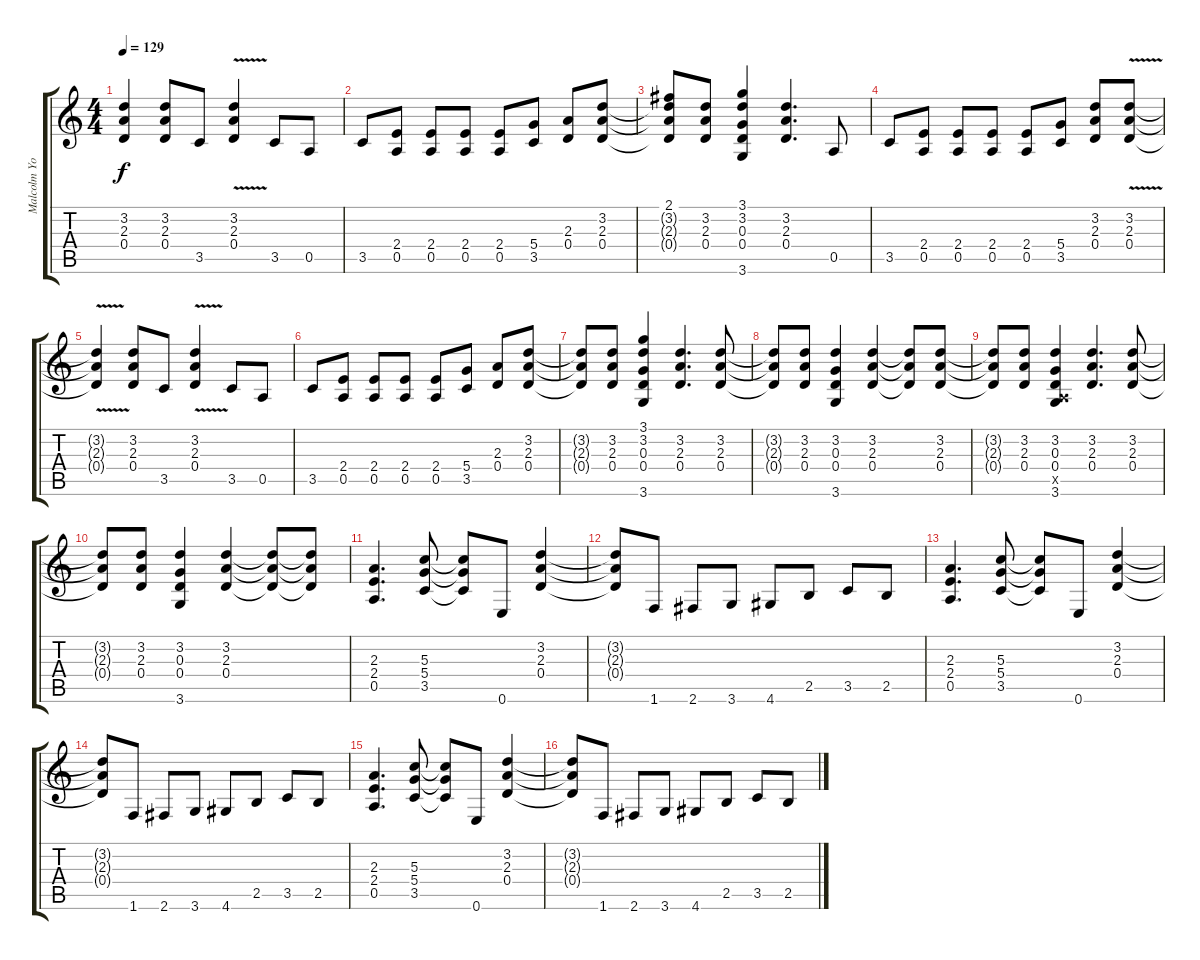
\track ("Malcolm Young" "Malcolm Yo") {instrument overdrivenguitar}
\staff {score tabs}
\tuning (E4 B3 G3 D3 A2 E2) {hide}
\ts (4 4)
\tempo 129
\clef g2
\ks c
(3.2{t} 2.3{t} 0.4{t}).4{dy f} (3.2 2.3 0.4).8 3.5.8 (3.2 2.3{v} 0.4).4 3.5.8 0.5.8 |
3.5.8 (2.4 0.5).8 (2.4 0.5).8 (2.4 0.5).8 (2.4 0.5).8 (5.4 3.5).8 (2.3 0.4).8 (3.2 2.3 0.4).8 |
(2.1 3.2{t} 2.3{t} 0.4{t}).8 (3.2 2.3 0.4).8 (3.1 3.2 0.3 0.4 3.6).4 (3.2 2.3 0.4).4{d} 0.5.8 |
3.5.8 (2.4 0.5).8 (2.4 0.5).8 (2.4 0.5).8 (2.4 0.5).8 (5.4 3.5).8 (3.2 2.3 0.4).8 (3.2 2.3{v} 0.4).8 |
(3.2{t} 2.3{t} 0.4{t}).4 (3.2 2.3 0.4).8 3.5.8 (3.2 2.3{v} 0.4).4 3.5.8 0.5.8 |
3.5.8 (2.4 0.5).8 (2.4 0.5).8 (2.4 0.5).8 (2.4 0.5).8 (5.4 3.5).8 (2.3 0.4).8 (3.2 2.3 0.4).8 |
(3.2{t} 2.3{t} 0.4{t}).8 (3.2 2.3 0.4).8 (3.1 3.2 0.3 0.4 3.6).4 (3.2 2.3 0.4).4{d} (3.2 2.3 0.4).8 |
(3.2{t} 2.3{t} 0.4{t}).8 (3.2 2.3 0.4).8 (3.2 0.3 0.4 3.6).4 (3.2 2.3 0.4).4 (3.2{t} 2.3{t} 0.4{t}).8 (3.2 2.3 0.4).8 |
(3.2{t} 2.3{t} 0.4{t}).8 (3.2 2.3 0.4).8 (3.2 0.3 0.4 0.5{x} 3.6).4 (3.2 2.3 0.4).4{d} (3.2 2.3 0.4).8 |
(3.2{t} 2.3{t} 0.4{t}).8 (3.2 2.3 0.4).8 (3.2 0.3 0.4 3.6).4 (3.2 2.3 0.4).4{volume 12} (3.2{t} 2.3{t} 0.4{t}).8 (3.2{t} 2.3{t} 0.4{t}).8 |
(2.3 2.4 0.5).4{d} (5.3 5.4 3.5).8 (5.3{t} 5.4{t} 3.5{t}).8 0.6.8 (3.2 2.3 0.4).4 |
(3.2{t} 2.3{t} 0.4{t}).8 1.6.8 2.6.8 3.6.8 4.6.8 2.5.8 3.5.8 2.5.8 |
(2.3 2.4 0.5).4{d} (5.3 5.4 3.5).8 (5.3{t} 5.4{t} 3.5{t}).8 0.6.8 (3.2 2.3 0.4).4 |
(3.2{t} 2.3{t} 0.4{t}).8 1.6.8 2.6.8 3.6.8 4.6.8 2.5.8 3.5.8 2.5.8 |
(2.3 2.4 0.5).4{d} (5.3 5.4 3.5).8 (5.3{t} 5.4{t} 3.5{t}).8 0.6.8 (3.2 2.3 0.4).4 |
(3.2{t} 2.3{t} 0.4{t}).8 1.6.8 2.6.8 3.6.8 4.6.8 2.5.8 3.5.8 2.5.8
